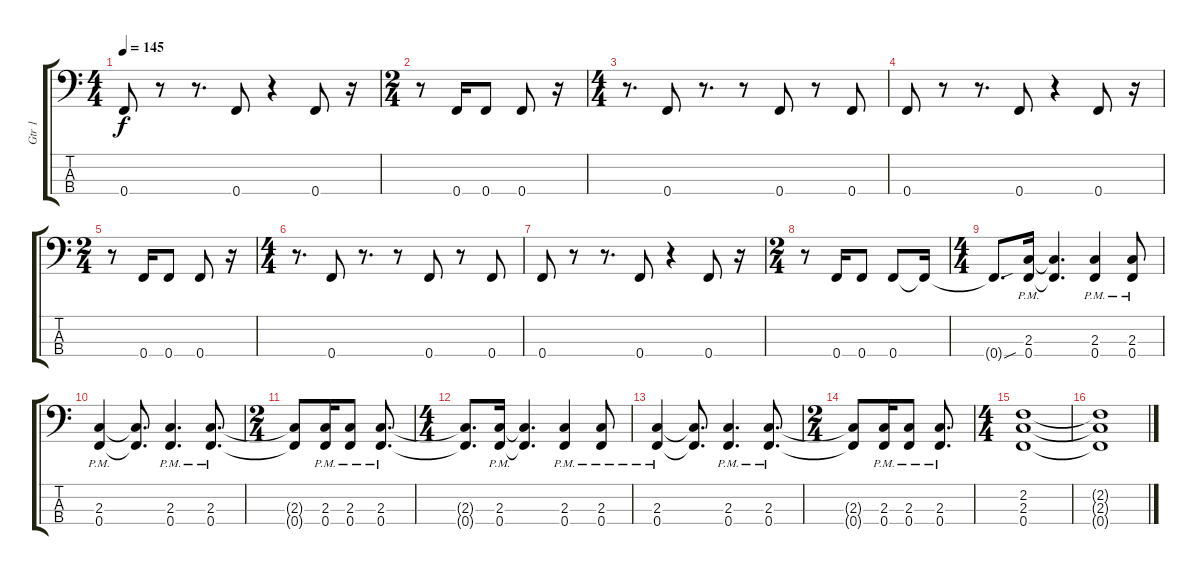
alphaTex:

\track ("Gtr 1" "Gtr 1") {instrument distortionguitar}
\staff {score tabs}
\tuning (Ab2 Eb2 Bb1 F1) {hide}
\ts (4 4)
\tempo 145
\clef f4
\ks c
0.4.8{dy f} r.8 r.8{d} 0.4.8 r.4 0.4.8 r.16 |
\ts (2 4)
r.8 0.4.16 0.4.8 0.4.8 r.16 |
\ts (4 4)
r.8{d} 0.4.8 r.8{d} r.8 0.4.8 r.8 0.4.8 |
0.4.8 r.8 r.8{d} 0.4.8 r.4 0.4.8 r.16 |
\ts (2 4)
r.8 0.4.16 0.4.8 0.4.8 r.16 |
\ts (4 4)
r.8{d} 0.4.8 r.8{d} r.8 0.4.8 r.8 0.4.8 |
0.4.8 r.8 r.8{d} 0.4.8 r.4 0.4.8 r.16 |
\ts (2 4)
r.8 0.4.16 0.4.8 0.4.8 0.4{t}.16 |
\ts (4 4)
0.4{sou t}.8{d} (2.3{pm} 0.4{pm}).16 (2.3{t} 0.4{t}).4{d} (2.3{pm} 0.4{pm}).4 (2.3{pm} 0.4{pm}).8 |
(2.3{pm} 0.4{pm}).4 (2.3{t} 0.4{t}).8{d} (2.3{pm} 0.4{pm}).4{d} (2.3{pm} 0.4{pm}).8{d} |
\ts (2 4)
(2.3{t} 0.4{t}).8 (2.3{pm} 0.4{pm}).16 (2.3{pm} 0.4{pm}).8 (2.3{pm} 0.4{pm}).8{d} |
\ts (4 4)
(2.3{t} 0.4{t}).8{d} (2.3{pm} 0.4{pm}).16 (2.3{t} 0.4{t}).4{d} (2.3{pm} 0.4{pm}).4 (2.3{pm} 0.4{pm}).8 |
(2.3{pm} 0.4{pm}).4 (2.3{t} 0.4{t}).8{d} (2.3{pm} 0.4{pm}).4{d} (2.3{pm} 0.4{pm}).8{d} |
\ts (2 4)
(2.3{t} 0.4{t}).8 (2.3{pm} 0.4{pm}).16 (2.3{pm} 0.4{pm}).8 (2.3{pm} 0.4{pm}).8{d} |
\ts (4 4)
(2.2 2.3 0.4).1 |
(2.2{t} 2.3{t} 0.4{t}).1
